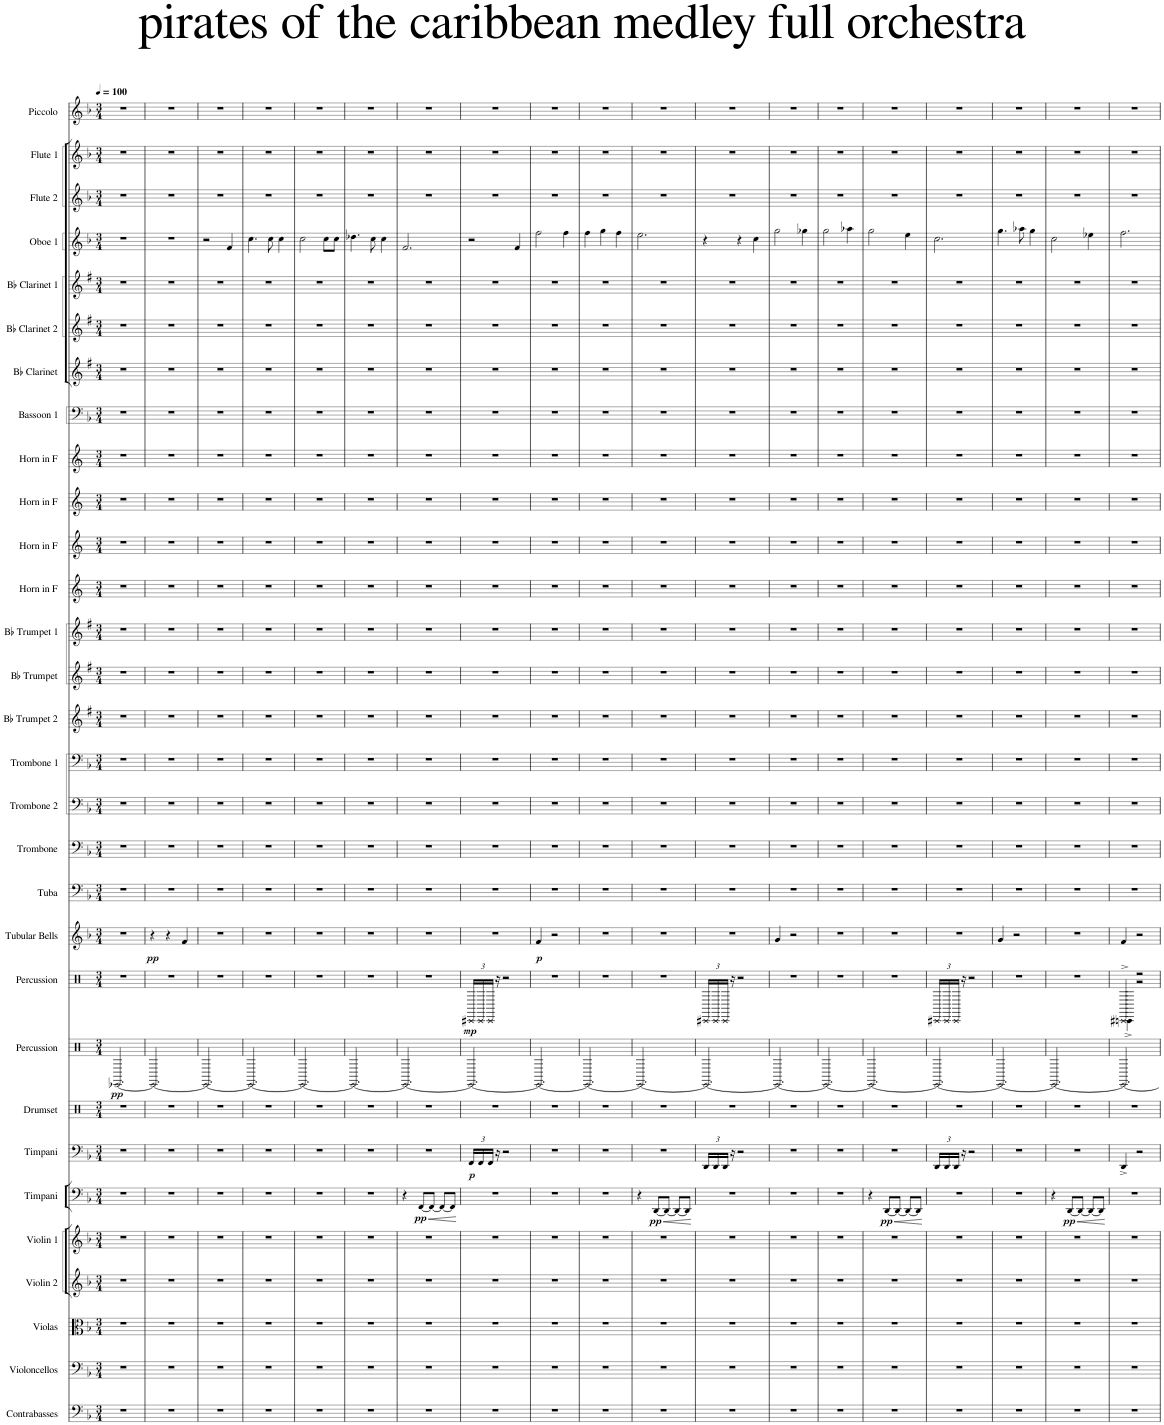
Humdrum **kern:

**kern	**kern	**kern	**kern	**kern	**kern	**dynam	**kern	**dynam	**kern	**kern	**dynam	**kern	**dynam	**kern	**dynam	**kern	**kern	**kern	**kern	**kern	**kern	**kern	**kern	**kern	**kern	**kern	**kern	**kern	**kern	**kern	**kern	**kern	**kern	**kern
*part30	*part29	*part28	*part27	*part26	*part25	*part25	*part24	*part24	*part23	*part22	*part22	*part21	*part21	*part20	*part20	*part19	*part18	*part17	*part16	*part15	*part14	*part13	*part12	*part11	*part10	*part9	*part8	*part7	*part6	*part5	*part4	*part3	*part2	*part1
*staff30	*staff29	*staff28	*staff27	*staff26	*staff25	*staff25	*staff24	*staff24	*staff23	*staff22	*staff22	*staff21	*staff21	*staff20	*staff20	*staff19	*staff18	*staff17	*staff16	*staff15	*staff14	*staff13	*staff12	*staff11	*staff10	*staff9	*staff8	*staff7	*staff6	*staff5	*staff4	*staff3	*staff2	*staff1
*I"Contrabasses	*I"Violoncellos	*I"Violas	*I"Violin 2	*I"Violin 1	*I"Timpani	*	*I"Timpani	*	*I"Drumset	*I"Percussion	*	*I"Percussion	*	*I"Tubular Bells	*	*I"Tuba	*I"Trombone	*I"Trombone 2	*I"Trombone 1	*I"Bb Trumpet 2	*I"Bb Trumpet	*I"Bb Trumpet 1	*I"Horn in F	*I"Horn in F	*I"Horn in F	*I"Horn in F	*I"Bassoon 1	*I"Bb Clarinet	*I"Bb Clarinet 2	*I"Bb Clarinet 1	*I"Oboe 1	*I"Flute 2	*I"Flute 1	*I"Piccolo
*I'Cbs.	*I'Vcs.	*I'Vlas.	*I'Vln. 2	*I'Vln. 1	*I'Timp.	*	*I'Timp.	*	*I'Drs.	*I'Perc.	*	*I'Perc.	*	*I'Tu. Be.	*	*I'Tba.	*I'Tbn.	*I'Tbn. 2	*I'Tbn. 1	*I'Bb Tpt. 2	*I'Bb Tpt.	*I'Bb Tpt. 1	*	*	*	*	*I'Bsn. 1	*I'Bb Cl.	*I'Bb Cl. 2	*I'Bb Cl. 1	*I'Ob. 1	*I'Fl. 2	*I'Fl. 1	*I'Picc.
*clefF4	*clefF4	*clefC3	*clefG2	*clefG2	*clefF4	*	*clefF4	*	*clefX	*clefX	*	*clefX	*	*clefG2	*	*clefF4	*clefF4	*clefF4	*clefF4	*clefG2	*clefG2	*clefG2	*clefG2	*clefG2	*clefG2	*clefG2	*clefF4	*clefG2	*clefG2	*clefG2	*clefG2	*clefG2	*clefG2	*clefG2
*Trd7c12	*	*	*	*	*	*	*	*	*	*	*	*	*	*	*	*	*	*	*	*Trd1c2	*Trd1c2	*Trd1c2	*Trd4c7	*Trd4c7	*Trd4c7	*Trd4c7	*Trd5c9	*Trd1c2	*Trd1c2	*Trd1c2	*	*	*	*Trd-7c-12
*k[b-]	*k[b-]	*k[b-]	*k[b-]	*k[b-]	*k[b-]	*	*k[b-]	*	*k[]	*k[]	*	*k[]	*	*k[b-]	*	*k[b-]	*k[b-]	*k[b-]	*k[b-]	*k[f#]	*k[f#]	*k[f#]	*k[]	*k[]	*k[]	*k[]	*k[b-]	*k[f#]	*k[f#]	*k[f#]	*k[b-]	*k[b-]	*k[b-]	*k[b-]
*M3/4	*M3/4	*M3/4	*M3/4	*M3/4	*M3/4	*	*M3/4	*	*M3/4	*M3/4	*	*M3/4	*	*M3/4	*	*M3/4	*M3/4	*M3/4	*M3/4	*M3/4	*M3/4	*M3/4	*M3/4	*M3/4	*M3/4	*M3/4	*M3/4	*M3/4	*M3/4	*M3/4	*M3/4	*M3/4	*M3/4	*M3/4
*MM100	*MM100	*MM100	*MM100	*MM100	*MM100	*	*MM100	*	*MM100	*MM100	*	*MM100	*	*MM100	*	*MM100	*MM100	*MM100	*MM100	*MM100	*MM100	*MM100	*MM100	*MM100	*MM100	*MM100	*MM100	*MM100	*MM100	*MM100	*MM100	*MM100	*MM100	*MM100
=1	=1	=1	=1	=1	=1	=1	=1	=1	=1	=1	=1	=1	=1	=1	=1	=1	=1	=1	=1	=1	=1	=1	=1	=1	=1	=1	=1	=1	=1	=1	=1	=1	=1	=1
!	!	!	!	!	!	!	!	!	!	!	!LO:DY:b	!	!	!	!	!	!	!	!	!	!	!	!	!	!	!	!	!	!	!	!	!	!	!
2.r	2.r	2.r	2.r	2.r	2.r	.	2.r	.	2.r	[2.EE-X/	pp	2.r	.	2.r	.	2.r	2.r	2.r	2.r	2.r	2.r	2.r	2.r	2.r	2.r	2.r	2.r	2.r	2.r	2.r	2.r	2.r	2.r	2.r
=2	=2	=2	=2	=2	=2	=2	=2	=2	=2	=2	=2	=2	=2	=2	=2	=2	=2	=2	=2	=2	=2	=2	=2	=2	=2	=2	=2	=2	=2	=2	=2	=2	=2	=2
!	!	!	!	!	!	!	!	!	!	!	!	!	!	!	!LO:DY:b	!	!	!	!	!	!	!	!	!	!	!	!	!	!	!	!	!	!	!
2.r	2.r	2.r	2.r	2.r	2.r	.	2.r	.	2.r	2.EE/_	.	2.r	.	4r	pp	2.r	2.r	2.r	2.r	2.r	2.r	2.r	2.r	2.r	2.r	2.r	2.r	2.r	2.r	2.r	2.r	2.r	2.r	2.r
.	.	.	.	.	.	.	.	.	.	.	.	.	.	4r	.	.	.	.	.	.	.	.	.	.	.	.	.	.	.	.	.	.	.	.
.	.	.	.	.	.	.	.	.	.	.	.	.	.	4f/	.	.	.	.	.	.	.	.	.	.	.	.	.	.	.	.	.	.	.	.
=3	=3	=3	=3	=3	=3	=3	=3	=3	=3	=3	=3	=3	=3	=3	=3	=3	=3	=3	=3	=3	=3	=3	=3	=3	=3	=3	=3	=3	=3	=3	=3	=3	=3	=3
2.r	2.r	2.r	2.r	2.r	2.r	.	2.r	.	2.r	2.EE/_	.	2.r	.	2.r	.	2.r	2.r	2.r	2.r	2.r	2.r	2.r	2.r	2.r	2.r	2.r	2.r	2.r	2.r	2.r	2r	2.r	2.r	2.r
.	.	.	.	.	.	.	.	.	.	.	.	.	.	.	.	.	.	.	.	.	.	.	.	.	.	.	.	.	.	.	4f/	.	.	.
=4	=4	=4	=4	=4	=4	=4	=4	=4	=4	=4	=4	=4	=4	=4	=4	=4	=4	=4	=4	=4	=4	=4	=4	=4	=4	=4	=4	=4	=4	=4	=4	=4	=4	=4
2.r	2.r	2.r	2.r	2.r	2.r	.	2.r	.	2.r	2.EE/_	.	2.r	.	2.r	.	2.r	2.r	2.r	2.r	2.r	2.r	2.r	2.r	2.r	2.r	2.r	2.r	2.r	2.r	2.r	4.cc\	2.r	2.r	2.r
.	.	.	.	.	.	.	.	.	.	.	.	.	.	.	.	.	.	.	.	.	.	.	.	.	.	.	.	.	.	.	8cc\	.	.	.
.	.	.	.	.	.	.	.	.	.	.	.	.	.	.	.	.	.	.	.	.	.	.	.	.	.	.	.	.	.	.	4cc\	.	.	.
=5	=5	=5	=5	=5	=5	=5	=5	=5	=5	=5	=5	=5	=5	=5	=5	=5	=5	=5	=5	=5	=5	=5	=5	=5	=5	=5	=5	=5	=5	=5	=5	=5	=5	=5
2.r	2.r	2.r	2.r	2.r	2.r	.	2.r	.	2.r	2.EE/_	.	2.r	.	2.r	.	2.r	2.r	2.r	2.r	2.r	2.r	2.r	2.r	2.r	2.r	2.r	2.r	2.r	2.r	2.r	2cc\	2.r	2.r	2.r
.	.	.	.	.	.	.	.	.	.	.	.	.	.	.	.	.	.	.	.	.	.	.	.	.	.	.	.	.	.	.	8cc\L	.	.	.
.	.	.	.	.	.	.	.	.	.	.	.	.	.	.	.	.	.	.	.	.	.	.	.	.	.	.	.	.	.	.	8cc\J	.	.	.
=6	=6	=6	=6	=6	=6	=6	=6	=6	=6	=6	=6	=6	=6	=6	=6	=6	=6	=6	=6	=6	=6	=6	=6	=6	=6	=6	=6	=6	=6	=6	=6	=6	=6	=6
2.r	2.r	2.r	2.r	2.r	2.r	.	2.r	.	2.r	2.EE/_	.	2.r	.	2.r	.	2.r	2.r	2.r	2.r	2.r	2.r	2.r	2.r	2.r	2.r	2.r	2.r	2.r	2.r	2.r	4.dd-X\	2.r	2.r	2.r
.	.	.	.	.	.	.	.	.	.	.	.	.	.	.	.	.	.	.	.	.	.	.	.	.	.	.	.	.	.	.	8cc\	.	.	.
.	.	.	.	.	.	.	.	.	.	.	.	.	.	.	.	.	.	.	.	.	.	.	.	.	.	.	.	.	.	.	4cc\	.	.	.
=7	=7	=7	=7	=7	=7	=7	=7	=7	=7	=7	=7	=7	=7	=7	=7	=7	=7	=7	=7	=7	=7	=7	=7	=7	=7	=7	=7	=7	=7	=7	=7	=7	=7	=7
2.r	2.r	2.r	2.r	2.r	4r	.	2.r	.	2.r	2.EE/_	.	2.r	.	2.r	.	2.r	2.r	2.r	2.r	2.r	2.r	2.r	2.r	2.r	2.r	2.r	2.r	2.r	2.r	2.r	2.f/	2.r	2.r	2.r
!	!	!	!	!	!	!LO:HP:b	!	!	!	!	!	!	!	!	!	!	!	!	!	!	!	!	!	!	!	!	!	!	!	!	!	!	!	!
!	!	!	!	!	!	!LO:DY:n=1:b	!	!	!	!	!	!	!	!	!	!	!	!	!	!	!	!	!	!	!	!	!	!	!	!	!	!	!	!
.	.	.	.	.	[8FF/L	< pp	.	.	.	.	.	.	.	.	.	.	.	.	.	.	.	.	.	.	.	.	.	.	.	.	.	.	.	.
.	.	.	.	.	8FF/J_	.	.	.	.	.	.	.	.	.	.	.	.	.	.	.	.	.	.	.	.	.	.	.	.	.	.	.	.	.
.	.	.	.	.	8FF/L_	.	.	.	.	.	.	.	.	.	.	.	.	.	.	.	.	.	.	.	.	.	.	.	.	.	.	.	.	.
.	.	.	.	.	8FF/J]	.	.	.	.	.	.	.	.	.	.	.	.	.	.	.	.	.	.	.	.	.	.	.	.	.	.	.	.	.
.	.	.	.	.	.	[	.	.	.	.	.	.	.	.	.	.	.	.	.	.	.	.	.	.	.	.	.	.	.	.	.	.	.	.
=8	=8	=8	=8	=8	=8	=8	=8	=8	=8	=8	=8	=8	=8	=8	=8	=8	=8	=8	=8	=8	=8	=8	=8	=8	=8	=8	=8	=8	=8	=8	=8	=8	=8	=8
!	!	!	!	!	!	!	!	!LO:DY:b	!	!	!	!	!LO:DY:b	!	!	!	!	!	!	!	!	!	!	!	!	!	!	!	!	!	!	!	!	!
2.r	2.r	2.r	2.r	2.r	2.r	.	16FF/LL	p	2.r	2.EE/_	.	16CC#X/LL	mp	2.r	.	2.r	2.r	2.r	2.r	2.r	2.r	2.r	2.r	2.r	2.r	2.r	2.r	2.r	2.r	2.r	2r	2.r	2.r	2.r
.	.	.	.	.	.	.	16FF/	.	.	.	.	16CC/	.	.	.	.	.	.	.	.	.	.	.	.	.	.	.	.	.	.	.	.	.	.
.	.	.	.	.	.	.	16FF/JJ	.	.	.	.	16CC/JJ	.	.	.	.	.	.	.	.	.	.	.	.	.	.	.	.	.	.	.	.	.	.
.	.	.	.	.	.	.	16r	.	.	.	.	16r	.	.	.	.	.	.	.	.	.	.	.	.	.	.	.	.	.	.	.	.	.	.
.	.	.	.	.	.	.	2r	.	.	.	.	2r	.	.	.	.	.	.	.	.	.	.	.	.	.	.	.	.	.	.	.	.	.	.
.	.	.	.	.	.	.	.	.	.	.	.	.	.	.	.	.	.	.	.	.	.	.	.	.	.	.	.	.	.	.	4f/	.	.	.
=9	=9	=9	=9	=9	=9	=9	=9	=9	=9	=9	=9	=9	=9	=9	=9	=9	=9	=9	=9	=9	=9	=9	=9	=9	=9	=9	=9	=9	=9	=9	=9	=9	=9	=9
!	!	!	!	!	!	!	!	!	!	!	!	!	!	!	!LO:DY:b	!	!	!	!	!	!	!	!	!	!	!	!	!	!	!	!	!	!	!
2.r	2.r	2.r	2.r	2.r	2.r	.	2.r	.	2.r	2.EE/_	.	2.r	.	4f/	p	2.r	2.r	2.r	2.r	2.r	2.r	2.r	2.r	2.r	2.r	2.r	2.r	2.r	2.r	2.r	2ff\	2.r	2.r	2.r
.	.	.	.	.	.	.	.	.	.	.	.	.	.	2r	.	.	.	.	.	.	.	.	.	.	.	.	.	.	.	.	.	.	.	.
.	.	.	.	.	.	.	.	.	.	.	.	.	.	.	.	.	.	.	.	.	.	.	.	.	.	.	.	.	.	.	4ff\	.	.	.
=10	=10	=10	=10	=10	=10	=10	=10	=10	=10	=10	=10	=10	=10	=10	=10	=10	=10	=10	=10	=10	=10	=10	=10	=10	=10	=10	=10	=10	=10	=10	=10	=10	=10	=10
2.r	2.r	2.r	2.r	2.r	2.r	.	2.r	.	2.r	2.EE/_	.	2.r	.	2.r	.	2.r	2.r	2.r	2.r	2.r	2.r	2.r	2.r	2.r	2.r	2.r	2.r	2.r	2.r	2.r	4ff\	2.r	2.r	2.r
.	.	.	.	.	.	.	.	.	.	.	.	.	.	.	.	.	.	.	.	.	.	.	.	.	.	.	.	.	.	.	4gg\	.	.	.
.	.	.	.	.	.	.	.	.	.	.	.	.	.	.	.	.	.	.	.	.	.	.	.	.	.	.	.	.	.	.	4ff\	.	.	.
=11	=11	=11	=11	=11	=11	=11	=11	=11	=11	=11	=11	=11	=11	=11	=11	=11	=11	=11	=11	=11	=11	=11	=11	=11	=11	=11	=11	=11	=11	=11	=11	=11	=11	=11
2.r	2.r	2.r	2.r	2.r	4r	.	2.r	.	2.r	2.EE/_	.	2.r	.	2.r	.	2.r	2.r	2.r	2.r	2.r	2.r	2.r	2.r	2.r	2.r	2.r	2.r	2.r	2.r	2.r	2.ee\	2.r	2.r	2.r
!	!	!	!	!	!	!LO:HP:b	!	!	!	!	!	!	!	!	!	!	!	!	!	!	!	!	!	!	!	!	!	!	!	!	!	!	!	!
!	!	!	!	!	!	!LO:DY:n=1:b	!	!	!	!	!	!	!	!	!	!	!	!	!	!	!	!	!	!	!	!	!	!	!	!	!	!	!	!
.	.	.	.	.	[8DD/L	< pp	.	.	.	.	.	.	.	.	.	.	.	.	.	.	.	.	.	.	.	.	.	.	.	.	.	.	.	.
.	.	.	.	.	8DD/J_	.	.	.	.	.	.	.	.	.	.	.	.	.	.	.	.	.	.	.	.	.	.	.	.	.	.	.	.	.
.	.	.	.	.	8DD/L_	.	.	.	.	.	.	.	.	.	.	.	.	.	.	.	.	.	.	.	.	.	.	.	.	.	.	.	.	.
.	.	.	.	.	8DD/J]	.	.	.	.	.	.	.	.	.	.	.	.	.	.	.	.	.	.	.	.	.	.	.	.	.	.	.	.	.
.	.	.	.	.	.	[	.	.	.	.	.	.	.	.	.	.	.	.	.	.	.	.	.	.	.	.	.	.	.	.	.	.	.	.
=12	=12	=12	=12	=12	=12	=12	=12	=12	=12	=12	=12	=12	=12	=12	=12	=12	=12	=12	=12	=12	=12	=12	=12	=12	=12	=12	=12	=12	=12	=12	=12	=12	=12	=12
2.r	2.r	2.r	2.r	2.r	2.r	.	16DD/LL	.	2.r	2.EE/_	.	16CC#X/LL	.	2.r	.	2.r	2.r	2.r	2.r	2.r	2.r	2.r	2.r	2.r	2.r	2.r	2.r	2.r	2.r	2.r	4r	2.r	2.r	2.r
.	.	.	.	.	.	.	16DD/	.	.	.	.	16CC/	.	.	.	.	.	.	.	.	.	.	.	.	.	.	.	.	.	.	.	.	.	.
.	.	.	.	.	.	.	16DD/JJ	.	.	.	.	16CC/JJ	.	.	.	.	.	.	.	.	.	.	.	.	.	.	.	.	.	.	.	.	.	.
.	.	.	.	.	.	.	16r	.	.	.	.	16r	.	.	.	.	.	.	.	.	.	.	.	.	.	.	.	.	.	.	.	.	.	.
.	.	.	.	.	.	.	2r	.	.	.	.	2r	.	.	.	.	.	.	.	.	.	.	.	.	.	.	.	.	.	.	4r	.	.	.
.	.	.	.	.	.	.	.	.	.	.	.	.	.	.	.	.	.	.	.	.	.	.	.	.	.	.	.	.	.	.	4cc\	.	.	.
=13	=13	=13	=13	=13	=13	=13	=13	=13	=13	=13	=13	=13	=13	=13	=13	=13	=13	=13	=13	=13	=13	=13	=13	=13	=13	=13	=13	=13	=13	=13	=13	=13	=13	=13
2.r	2.r	2.r	2.r	2.r	2.r	.	2.r	.	2.r	2.EE/_	.	2.r	.	4g/	.	2.r	2.r	2.r	2.r	2.r	2.r	2.r	2.r	2.r	2.r	2.r	2.r	2.r	2.r	2.r	2gg\	2.r	2.r	2.r
.	.	.	.	.	.	.	.	.	.	.	.	.	.	2r	.	.	.	.	.	.	.	.	.	.	.	.	.	.	.	.	.	.	.	.
.	.	.	.	.	.	.	.	.	.	.	.	.	.	.	.	.	.	.	.	.	.	.	.	.	.	.	.	.	.	.	4gg-X\	.	.	.
=14	=14	=14	=14	=14	=14	=14	=14	=14	=14	=14	=14	=14	=14	=14	=14	=14	=14	=14	=14	=14	=14	=14	=14	=14	=14	=14	=14	=14	=14	=14	=14	=14	=14	=14
2.r	2.r	2.r	2.r	2.r	2.r	.	2.r	.	2.r	2.EE/_	.	2.r	.	2.r	.	2.r	2.r	2.r	2.r	2.r	2.r	2.r	2.r	2.r	2.r	2.r	2.r	2.r	2.r	2.r	2gg\	2.r	2.r	2.r
.	.	.	.	.	.	.	.	.	.	.	.	.	.	.	.	.	.	.	.	.	.	.	.	.	.	.	.	.	.	.	4aa-X\	.	.	.
=15	=15	=15	=15	=15	=15	=15	=15	=15	=15	=15	=15	=15	=15	=15	=15	=15	=15	=15	=15	=15	=15	=15	=15	=15	=15	=15	=15	=15	=15	=15	=15	=15	=15	=15
2.r	2.r	2.r	2.r	2.r	4r	.	2.r	.	2.r	2.EE/_	.	2.r	.	2.r	.	2.r	2.r	2.r	2.r	2.r	2.r	2.r	2.r	2.r	2.r	2.r	2.r	2.r	2.r	2.r	2gg\	2.r	2.r	2.r
!	!	!	!	!	!	!LO:HP:b	!	!	!	!	!	!	!	!	!	!	!	!	!	!	!	!	!	!	!	!	!	!	!	!	!	!	!	!
!	!	!	!	!	!	!LO:DY:n=1:b	!	!	!	!	!	!	!	!	!	!	!	!	!	!	!	!	!	!	!	!	!	!	!	!	!	!	!	!
.	.	.	.	.	[8DD/L	< pp	.	.	.	.	.	.	.	.	.	.	.	.	.	.	.	.	.	.	.	.	.	.	.	.	.	.	.	.
.	.	.	.	.	8DD/J_	.	.	.	.	.	.	.	.	.	.	.	.	.	.	.	.	.	.	.	.	.	.	.	.	.	.	.	.	.
.	.	.	.	.	8DD/L_	.	.	.	.	.	.	.	.	.	.	.	.	.	.	.	.	.	.	.	.	.	.	.	.	.	4ee\	.	.	.
.	.	.	.	.	8DD/J]	.	.	.	.	.	.	.	.	.	.	.	.	.	.	.	.	.	.	.	.	.	.	.	.	.	.	.	.	.
.	.	.	.	.	.	[	.	.	.	.	.	.	.	.	.	.	.	.	.	.	.	.	.	.	.	.	.	.	.	.	.	.	.	.
=16	=16	=16	=16	=16	=16	=16	=16	=16	=16	=16	=16	=16	=16	=16	=16	=16	=16	=16	=16	=16	=16	=16	=16	=16	=16	=16	=16	=16	=16	=16	=16	=16	=16	=16
2.r	2.r	2.r	2.r	2.r	2.r	.	16DD/LL	.	2.r	2.EE/_	.	16CC#X/LL	.	2.r	.	2.r	2.r	2.r	2.r	2.r	2.r	2.r	2.r	2.r	2.r	2.r	2.r	2.r	2.r	2.r	2.cc\	2.r	2.r	2.r
.	.	.	.	.	.	.	16DD/	.	.	.	.	16CC/	.	.	.	.	.	.	.	.	.	.	.	.	.	.	.	.	.	.	.	.	.	.
.	.	.	.	.	.	.	16DD/JJ	.	.	.	.	16CC/JJ	.	.	.	.	.	.	.	.	.	.	.	.	.	.	.	.	.	.	.	.	.	.
.	.	.	.	.	.	.	16r	.	.	.	.	16r	.	.	.	.	.	.	.	.	.	.	.	.	.	.	.	.	.	.	.	.	.	.
.	.	.	.	.	.	.	2r	.	.	.	.	2r	.	.	.	.	.	.	.	.	.	.	.	.	.	.	.	.	.	.	.	.	.	.
=17	=17	=17	=17	=17	=17	=17	=17	=17	=17	=17	=17	=17	=17	=17	=17	=17	=17	=17	=17	=17	=17	=17	=17	=17	=17	=17	=17	=17	=17	=17	=17	=17	=17	=17
2.r	2.r	2.r	2.r	2.r	2.r	.	2.r	.	2.r	2.EE/_	.	2.r	.	4g/	.	2.r	2.r	2.r	2.r	2.r	2.r	2.r	2.r	2.r	2.r	2.r	2.r	2.r	2.r	2.r	4.gg\	2.r	2.r	2.r
.	.	.	.	.	.	.	.	.	.	.	.	.	.	2r	.	.	.	.	.	.	.	.	.	.	.	.	.	.	.	.	.	.	.	.
.	.	.	.	.	.	.	.	.	.	.	.	.	.	.	.	.	.	.	.	.	.	.	.	.	.	.	.	.	.	.	8aa-X\	.	.	.
.	.	.	.	.	.	.	.	.	.	.	.	.	.	.	.	.	.	.	.	.	.	.	.	.	.	.	.	.	.	.	4gg\	.	.	.
=18	=18	=18	=18	=18	=18	=18	=18	=18	=18	=18	=18	=18	=18	=18	=18	=18	=18	=18	=18	=18	=18	=18	=18	=18	=18	=18	=18	=18	=18	=18	=18	=18	=18	=18
2.r	2.r	2.r	2.r	2.r	4r	.	2.r	.	2.r	2.EE/_	.	2.r	.	2.r	.	2.r	2.r	2.r	2.r	2.r	2.r	2.r	2.r	2.r	2.r	2.r	2.r	2.r	2.r	2.r	2cc\	2.r	2.r	2.r
!	!	!	!	!	!	!LO:HP:b	!	!	!	!	!	!	!	!	!	!	!	!	!	!	!	!	!	!	!	!	!	!	!	!	!	!	!	!
!	!	!	!	!	!	!LO:DY:n=1:b	!	!	!	!	!	!	!	!	!	!	!	!	!	!	!	!	!	!	!	!	!	!	!	!	!	!	!	!
.	.	.	.	.	[8DD/L	< pp	.	.	.	.	.	.	.	.	.	.	.	.	.	.	.	.	.	.	.	.	.	.	.	.	.	.	.	.
.	.	.	.	.	8DD/J_	.	.	.	.	.	.	.	.	.	.	.	.	.	.	.	.	.	.	.	.	.	.	.	.	.	.	.	.	.
.	.	.	.	.	8DD/L_	.	.	.	.	.	.	.	.	.	.	.	.	.	.	.	.	.	.	.	.	.	.	.	.	.	4ee-X\	.	.	.
.	.	.	.	.	8DD/J]	.	.	.	.	.	.	.	.	.	.	.	.	.	.	.	.	.	.	.	.	.	.	.	.	.	.	.	.	.
.	.	.	.	.	.	[	.	.	.	.	.	.	.	.	.	.	.	.	.	.	.	.	.	.	.	.	.	.	.	.	.	.	.	.
=19	=19	=19	=19	=19	=19	=19	=19	=19	=19	=19	=19	=19	=19	=19	=19	=19	=19	=19	=19	=19	=19	=19	=19	=19	=19	=19	=19	=19	=19	=19	=19	=19	=19	=19
*	*	*	*	*	*	*	*	*	*	*	*	*^	*	*	*	*	*	*	*	*	*	*	*	*	*	*	*	*	*	*	*	*	*	*
2.r	2.r	2.r	2.r	2.r	2.r	.	4DD^/	.	2.r	2.EE/_	.	4CC#X^/	4CCn^\	.	4f/	.	2.r	2.r	2.r	2.r	2.r	2.r	2.r	2.r	2.r	2.r	2.r	2.r	2.r	2.r	2.r	2.ff\	2.r	2.r	2.r
.	.	.	.	.	.	.	2r	.	.	.	.	2r	2r	.	2r	.	.	.	.	.	.	.	.	.	.	.	.	.	.	.	.	.	.	.	.
*	*	*	*	*	*	*	*	*	*	*	*	*v	*v	*	*	*	*	*	*	*	*	*	*	*	*	*	*	*	*	*	*	*	*	*	*
=	=	=	=	=	=	=	=	=	=	=	=	=	=	=	=	=	=	=	=	=	=	=	=	=	=	=	=	=	=	=	=	=	=	=
*-	*-	*-	*-	*-	*-	*-	*-	*-	*-	*-	*-	*-	*-	*-	*-	*-	*-	*-	*-	*-	*-	*-	*-	*-	*-	*-	*-	*-	*-	*-	*-	*-	*-	*-
